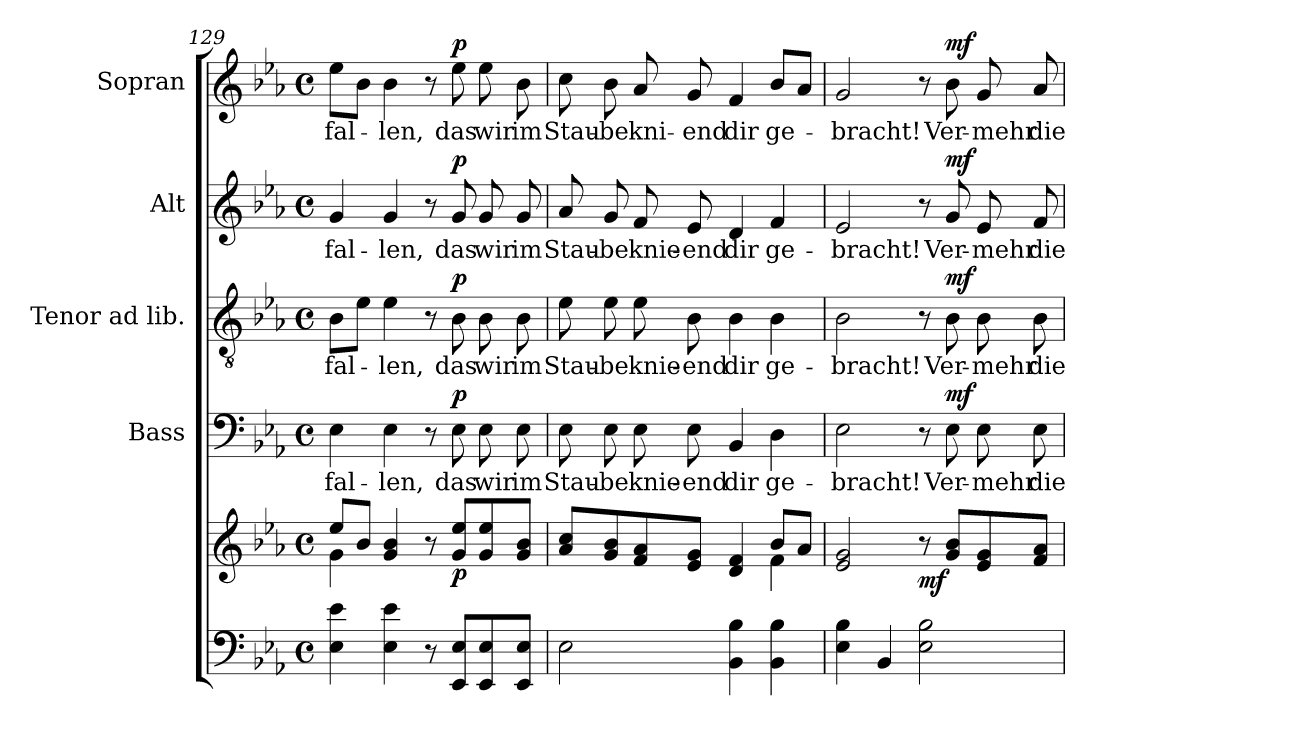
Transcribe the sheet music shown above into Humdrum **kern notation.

**kern	**kern	**dynam	**kern	**text	**dynam	**kern	**text	**dynam	**kern	**text	**dynam	**kern	**text	**dynam
*part5	*part5	*part5	*part4	*part4	*part4	*part3	*part3	*part3	*part2	*part2	*part2	*part1	*part1	*part1
*staff6	*staff5	*staff5/6	*staff4	*staff4	*staff4	*staff3	*staff3	*staff3	*staff2	*staff2	*staff2	*staff1	*staff1	*staff1
*	*	*	*I"Bass	*	*	*I"Tenor ad lib.	*	*	*I"Alt	*	*	*I"Sopran	*	*
*	*	*	*I'B.	*	*	*I'T.	*	*	*I'A.	*	*	*I'S.	*	*
*clefF4	*clefG2	*	*clefF4	*	*	*clefGv2	*	*	*clefG2	*	*	*clefG2	*	*
*k[b-e-a-]	*k[b-e-a-]	*	*k[b-e-a-]	*	*	*k[b-e-a-]	*	*	*k[b-e-a-]	*	*	*k[b-e-a-]	*	*
*E-:	*E-:	*	*E-:	*	*	*E-:	*	*	*E-:	*	*	*E-:	*	*
*M4/4	*M4/4	*	*M4/4	*	*	*M4/4	*	*	*M4/4	*	*	*M4/4	*	*
*met(c)	*met(c)	*	*met(c)	*	*	*met(c)	*	*	*met(c)	*	*	*met(c)	*	*
=129	=129	=129	=129	=129	=129	=129	=129	=129	=129	=129	=129	=129	=129	=129
*	*^	*	*	*	*	*	*	*	*	*	*	*	*	*
!	!	!	!	!	!LO:LY:b	!	!	!LO:LY:b	!	!	!LO:LY:b	!	!	!LO:LY:b	!
4E-\ 4e-\	8ee-/L	4g\	.	4E-\	-fal-	.	8B-\L	-fal-	.	4g/	-fal-	.	8ee-\L	-fal-	.
.	8b-/J	.	.	.	.	.	8e-\J	.	.	.	.	.	8b-\J	.	.
!	!	!	!	!	!LO:LY:b	!	!	!LO:LY:b	!	!	!LO:LY:b	!	!	!LO:LY:b	!
4E-\ 4e-\	4g/ 4b-/	2.ryy	.	4E-\	-len,	.	4e-\	-len,	.	4g/	-len,	.	4b-\	-len,	.
8r	8r	.	.	8r	.	.	8r	.	.	8r	.	.	8r	.	.
!	!	!	!LO:DY:b	!	!LO:LY:b	!LO:DY:a	!	!LO:LY:b	!LO:DY:a	!	!LO:LY:b	!LO:DY:a	!	!LO:LY:b	!LO:DY:a
8EE-/ 8E-/L	8g/ 8ee-/L	.	p	8E-\	das	p	8B-\	das	p	8g/	das	p	8ee-\	das	p
!	!	!	!	!	!LO:LY:b	!	!	!LO:LY:b	!	!	!LO:LY:b	!	!	!LO:LY:b	!
8EE-/ 8E-/	8g/ 8ee-/	.	.	8E-\	wir	.	8B-\	wir	.	8g/	wir	.	8ee-\	wir	.
!	!	!	!	!	!LO:LY:b	!	!	!LO:LY:b	!	!	!LO:LY:b	!	!	!LO:LY:b	!
8EE-/ 8E-/J	8g/ 8b-/J	.	.	8E-\	im	.	8B-\	im	.	8g/	im	.	8b-\	im	.
!!LO:LB:g=z
=130	=130	=130	=130	=130	=130	=130	=130	=130	=130	=130	=130	=130	=130	=130	=130
!	!	!	!	!	!LO:LY:b	!	!	!LO:LY:b	!	!	!LO:LY:b	!	!	!LO:LY:b	!
2E-\	8a-/ 8cc/L	2.ryy	.	8E-\	Stau-	.	8e-\	Stau-	.	8a-/	Stau-	.	8cc\	Stau-	.
!	!	!	!	!	!LO:LY:b	!	!	!LO:LY:b	!	!	!LO:LY:b	!	!	!LO:LY:b	!
.	8g/ 8b-/	.	.	8E-\	-be	.	8e-\	-be	.	8g/	-be	.	8b-\	-be	.
!	!	!	!	!	!LO:LY:b	!	!	!LO:LY:b	!	!	!LO:LY:b	!	!	!LO:LY:b	!
.	8f/ 8a-/	.	.	8E-\	knie-	.	8e-\	knie-	.	8f/	knie-	.	8a-/	kni-	.
!	!	!	!	!	!LO:LY:b	!	!	!LO:LY:b	!	!	!LO:LY:b	!	!	!LO:LY:b	!
.	8e-/ 8g/J	.	.	8E-\	-end	.	8B-\	-end	.	8e-/	-end	.	8g/	-end	.
!	!	!	!	!	!LO:LY:b	!	!	!LO:LY:b	!	!	!LO:LY:b	!	!	!LO:LY:b	!
4BB-\ 4B-\	4d/ 4f/	.	.	4BB-/	dir	.	4B-\	dir	.	4d/	dir	.	4f/	dir	.
!	!	!	!	!	!LO:LY:b	!	!	!LO:LY:b	!	!	!LO:LY:b	!	!	!LO:LY:b	!
4BB-\ 4B-\	8b-/L	4f\	.	4D\	ge-	.	4B-\	ge-	.	4f/	ge-	.	8b-/L	ge-	.
.	8a-/J	.	.	.	.	.	.	.	.	.	.	.	8a-/J	.	.
*	*v	*v	*	*	*	*	*	*	*	*	*	*	*	*	*
=131	=131	=131	=131	=131	=131	=131	=131	=131	=131	=131	=131	=131	=131	=131
!	!	!	!	!LO:LY:b	!	!	!LO:LY:b	!	!	!LO:LY:b	!	!	!LO:LY:b	!
4E-\ 4B-\	2e-/ 2g/	.	2E-\	-bracht!	.	2B-\	-bracht!	.	2e-/	-bracht!	.	2g/	-bracht!	.
4BB-/	.	.	.	.	.	.	.	.	.	.	.	.	.	.
!	!	!LO:DY:b	!	!	!	!	!	!	!	!	!	!	!	!
2E-\ 2B-\	8r	mf	8r	.	.	8r	.	.	8r	.	.	8r	.	.
!	!	!	!	!LO:LY:b	!LO:DY:a	!	!LO:LY:b	!LO:DY:a	!	!LO:LY:b	!LO:DY:a	!	!LO:LY:b	!LO:DY:a
.	8g/ 8b-/L	.	8E-\	Ver-	mf	8B-\	Ver-	mf	8g/	Ver-	mf	8b-\	Ver-	mf
!	!	!	!	!LO:LY:b	!	!	!LO:LY:b	!	!	!LO:LY:b	!	!	!LO:LY:b	!
.	8e-/ 8g/	.	8E-\	-mehr	.	8B-\	-mehr	.	8e-/	-mehr	.	8g/	-mehr	.
!	!	!	!	!LO:LY:b	!	!	!LO:LY:b	!	!	!LO:LY:b	!	!	!LO:LY:b	!
.	8f/ 8a-/J	.	8E-\	die	.	8B-\	die	.	8f/	die	.	8a-/	die	.
=	=	=	=	=	=	=	=	=	=	=	=	=	=	=
*-	*-	*-	*-	*-	*-	*-	*-	*-	*-	*-	*-	*-	*-	*-
